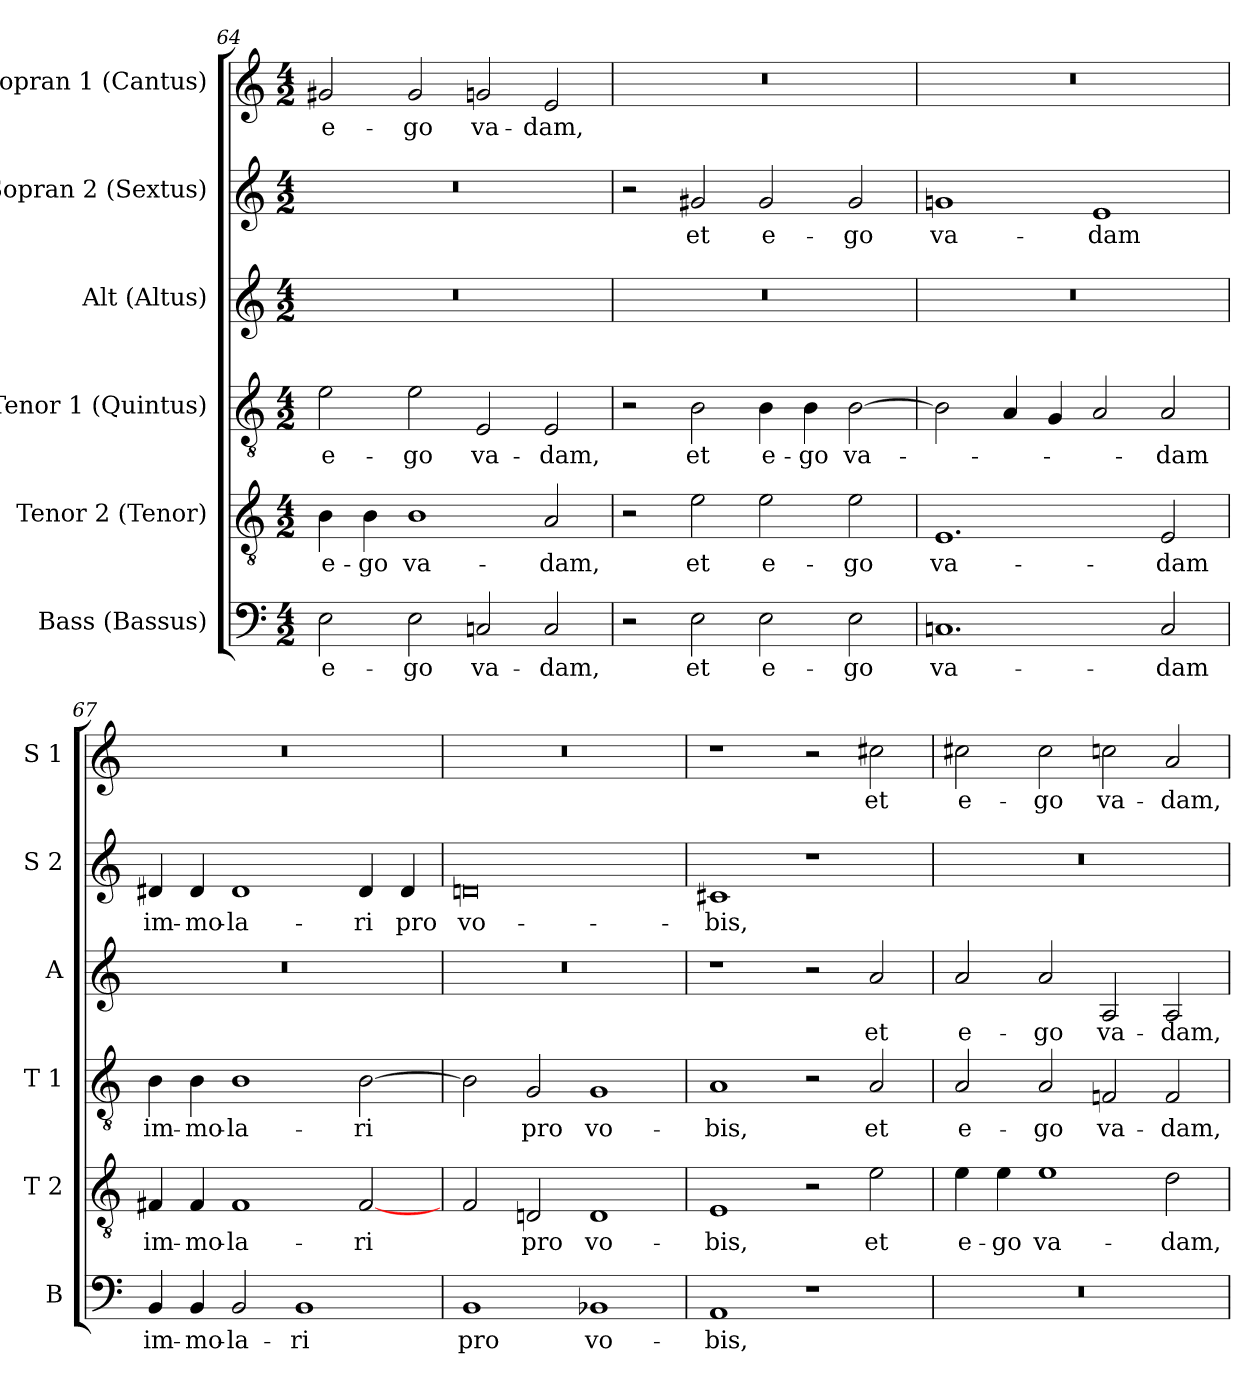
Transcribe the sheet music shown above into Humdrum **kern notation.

**kern	**text	**kern	**text	**kern	**text	**kern	**text	**kern	**text	**kern	**text
*part6	*part6	*part5	*part5	*part4	*part4	*part3	*part3	*part2	*part2	*part1	*part1
*staff6	*staff6	*staff5	*staff5	*staff4	*staff4	*staff3	*staff3	*staff2	*staff2	*staff1	*staff1
*I"Bass (Bassus)	*	*I"Tenor 2 (Tenor)	*	*I"Tenor 1 (Quintus)	*	*I"Alt (Altus)	*	*I"Sopran 2 (Sextus)	*	*I"Sopran 1 (Cantus)	*
*I'B	*	*I'T 2	*	*I'T 1	*	*I'A	*	*I'S 2	*	*I'S 1	*
!!LO:PB:g=z
*clefF4	*	*clefGv2	*	*clefGv2	*	*clefG2	*	*clefG2	*	*clefG2	*
*k[]	*	*k[]	*	*k[]	*	*k[]	*	*k[]	*	*k[]	*
*C:	*	*C:	*	*C:	*	*C:	*	*C:	*	*C:	*
*M4/2	*	*M4/2	*	*M4/2	*	*M4/2	*	*M4/2	*	*M4/2	*
=64	=64	=64	=64	=64	=64	=64	=64	=64	=64	=64	=64
!	!LO:LY:b	!	!LO:LY:b	!	!LO:LY:b	!	!	!	!	!	!LO:LY:b
2E\	e-	4B\	e-	2e\	e-	0r	.	0r	.	2g#X/	e-
!	!	!	!LO:LY:b	!	!	!	!	!	!	!	!
.	.	4B\	-go	.	.	.	.	.	.	.	.
!	!LO:LY:b	!	!LO:LY:b	!	!LO:LY:b	!	!	!	!	!	!LO:LY:b
2E\	-go	1B	va-	2e\	-go	.	.	.	.	2g#/	-go
!	!LO:LY:b	!	!	!	!LO:LY:b	!	!	!	!	!	!LO:LY:b
2Cn/	va-	.	.	2E/	va-	.	.	.	.	2gn/	va-
!	!LO:LY:b	!	!LO:LY:b	!	!LO:LY:b	!	!	!	!	!	!LO:LY:b
2C/	-dam,	2A/	-dam,	2E/	-dam,	.	.	.	.	2e/	-dam,
=65	=65	=65	=65	=65	=65	=65	=65	=65	=65	=65	=65
2r	.	2r	.	2r	.	0r	.	2r	.	0r	.
!	!LO:LY:b	!	!LO:LY:b	!	!LO:LY:b	!	!	!	!LO:LY:b	!	!
2E\	et	2e\	et	2B\	et	.	.	2g#X/	et	.	.
!	!LO:LY:b	!	!LO:LY:b	!	!LO:LY:b	!	!	!	!LO:LY:b	!	!
2E\	e-	2e\	e-	4B\	e-	.	.	2g#/	e-	.	.
!	!	!	!	!	!LO:LY:b	!	!	!	!	!	!
.	.	.	.	4B\	-go	.	.	.	.	.	.
!	!LO:LY:b	!	!LO:LY:b	!	!LO:LY:b	!	!	!	!LO:LY:b	!	!
2E\	-go	2e\	-go	[2B\	va-	.	.	2g#/	-go	.	.
=66	=66	=66	=66	=66	=66	=66	=66	=66	=66	=66	=66
!	!LO:LY:b	!	!LO:LY:b	!	!	!	!	!	!LO:LY:b	!	!
1.Cn	va-	1.E	va-	2B\]	.	0r	.	1gn	va-	0r	.
.	.	.	.	4A/	.	.	.	.	.	.	.
.	.	.	.	4G/	.	.	.	.	.	.	.
!	!	!	!	!	!	!	!	!	!LO:LY:b	!	!
.	.	.	.	2A/	.	.	.	1e	-dam	.	.
!	!LO:LY:b	!	!LO:LY:b	!	!LO:LY:b	!	!	!	!	!	!
2C/	-dam	2E/	-dam	2A/	-dam	.	.	.	.	.	.
=67	=67	=67	=67	=67	=67	=67	=67	=67	=67	=67	=67
!	!LO:LY:b	!	!LO:LY:b	!	!LO:LY:b	!	!	!	!LO:LY:b	!	!
4BB/	im-	4F#X/	im-	4B\	im-	0r	.	4d#X/	im-	0r	.
!	!LO:LY:b	!	!LO:LY:b	!	!LO:LY:b	!	!	!	!LO:LY:b	!	!
4BB/	-mo-	4F#/	-mo-	4B\	-mo-	.	.	4d#/	-mo-	.	.
!	!LO:LY:b	!	!LO:LY:b	!	!LO:LY:b	!	!	!	!LO:LY:b	!	!
2BB/	-la-	1F#	-la-	1B	-la-	.	.	1d#	-la-	.	.
!	!LO:LY:b	!	!	!	!	!	!	!	!	!	!
1BB	-ri	.	.	.	.	.	.	.	.	.	.
!	!	!	!LO:LY:b	!	!LO:LY:b	!	!	!	!LO:LY:b	!	!
.	.	[2F#/	-ri	[2B\	-ri	.	.	4d#/	-ri	.	.
!	!	!	!	!	!	!	!	!	!LO:LY:b	!	!
.	.	.	.	.	.	.	.	4d#/	pro	.	.
=68	=68	=68	=68	=68	=68	=68	=68	=68	=68	=68	=68
!	!LO:LY:b	!	!	!	!	!	!	!	!LO:LY:b	!	!
1BB	pro	2F/	.	2B\]	.	0r	.	0dn	vo-	0r	.
!	!	!	!LO:LY:b	!	!LO:LY:b	!	!	!	!	!	!
.	.	2Dn/	pro	2G/	pro	.	.	.	.	.	.
!	!LO:LY:b	!	!LO:LY:b	!	!LO:LY:b	!	!	!	!	!	!
1BB-X	vo-	1D	vo-	1G	vo-	.	.	.	.	.	.
!!LO:LB:g=z
=69	=69	=69	=69	=69	=69	=69	=69	=69	=69	=69	=69
!	!LO:LY:b	!	!LO:LY:b	!	!LO:LY:b	!	!	!	!LO:LY:b	!	!
1AA	-bis,	1E	-bis,	1A	-bis,	1r	.	1c#X	-bis,	1r	.
1r	.	2r	.	2r	.	2r	.	1r	.	2r	.
!	!	!	!LO:LY:b	!	!LO:LY:b	!	!LO:LY:b	!	!	!	!LO:LY:b
.	.	2e\	et	2A/	et	2a/	et	.	.	2cc#X\	et
=70	=70	=70	=70	=70	=70	=70	=70	=70	=70	=70	=70
!	!	!	!LO:LY:b	!	!LO:LY:b	!	!LO:LY:b	!	!	!	!LO:LY:b
0r	.	4e\	e-	2A/	e-	2a/	e-	0r	.	2cc#X\	e-
!	!	!	!LO:LY:b	!	!	!	!	!	!	!	!
.	.	4e\	-go	.	.	.	.	.	.	.	.
!	!	!	!LO:LY:b	!	!LO:LY:b	!	!LO:LY:b	!	!	!	!LO:LY:b
.	.	1e	va-	2A/	-go	2a/	-go	.	.	2cc#\	-go
!	!	!	!	!	!LO:LY:b	!	!LO:LY:b	!	!	!	!LO:LY:b
.	.	.	.	2Fn/	va-	2A/	va-	.	.	2ccn\	va-
!	!	!	!LO:LY:b	!	!LO:LY:b	!	!LO:LY:b	!	!	!	!LO:LY:b
.	.	2d\	-dam,	2F/	-dam,	2A/	-dam,	.	.	2a/	-dam,
=	=	=	=	=	=	=	=	=	=	=	=
*-	*-	*-	*-	*-	*-	*-	*-	*-	*-	*-	*-
